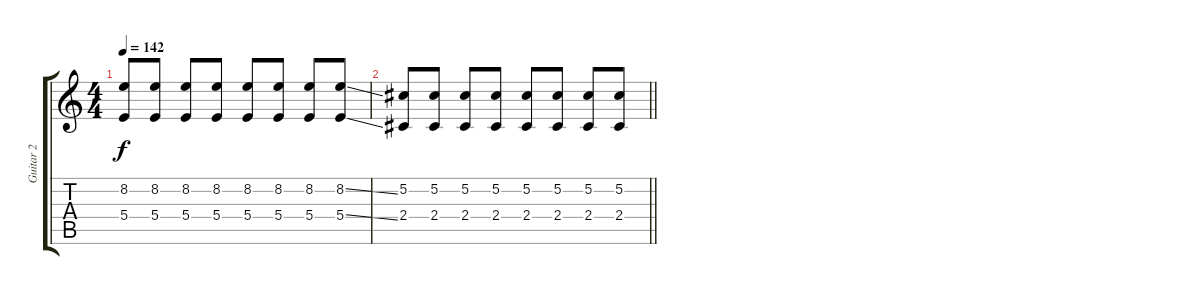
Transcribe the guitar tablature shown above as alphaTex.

\track ("Guitar 2" "Guitar 2") {instrument distortionguitar}
\staff {score tabs}
\tuning (Db4 Ab3 E3 B2 Gb2 B1) {hide}
\ts (4 4)
\tempo 142
\clef g2
\ks c
(8.2 5.4).8{dy f} (8.2 5.4).8 (8.2 5.4).8 (8.2 5.4).8 (8.2 5.4).8 (8.2 5.4).8 (8.2 5.4).8 (8.2{ss} 5.4{ss}).8 |
\barLineRight lightlight
(5.2 2.4).8 (5.2 2.4).8 (5.2 2.4).8 (5.2 2.4).8 (5.2 2.4).8 (5.2 2.4).8 (5.2 2.4).8 (5.2 2.4).8
